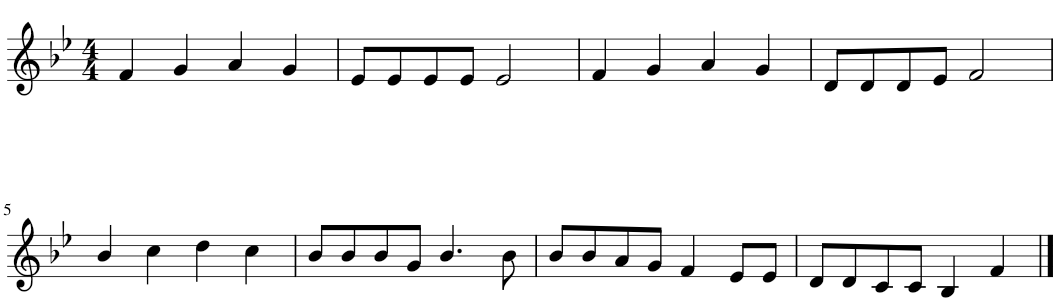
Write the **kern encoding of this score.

**kern
*part1
*staff1
*I"Voice
*I'Voice
*clefG2
*k[b-e-]
*B-:
*M4/4
=1
4f/
4g/
4a/
4g/
=2
8e-/L
8e-/
8e-/
8e-/J
2e-/
=3
4f/
4g/
4a/
4g/
=4
8d/L
8d/
8d/
8e-/J
2f/
!!LO:LB:g=z
=5
4b-/
4cc\
4dd\
4cc\
=6
8b-/L
8b-/
8b-/
8g/J
4.b-/
8b-\
=7
8b-/L
8b-/
8a/
8g/J
4f/
8e-/L
8e-/J
=8
8d/L
8d/
8c/
8c/J
4B-/
4f/
==
*-
